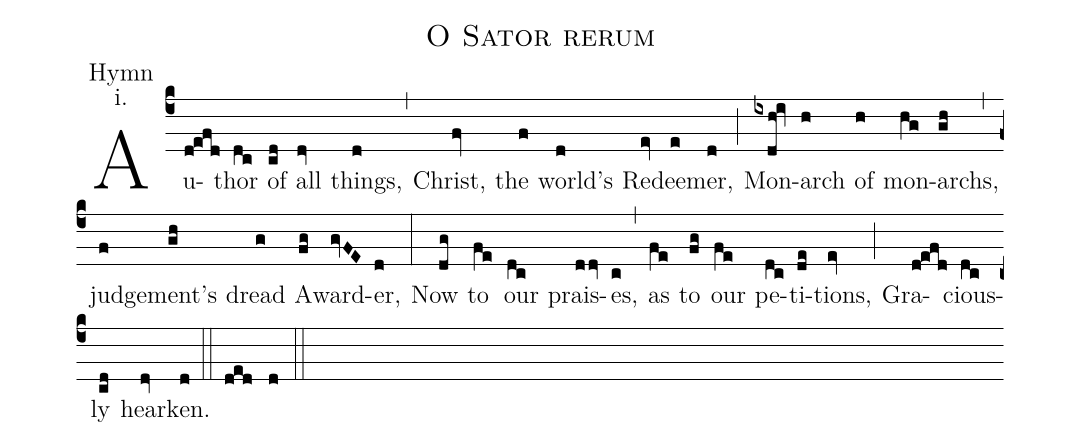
name: O Sator rerum;
annotation: Hymn;
annotation: i.;
mode: 1;
office-part: Office Hymn;
%%
(c4)Au(d!efd)thor(dc) of(cd) all(dv) things,(d) (,)
Christ,(fv) the(f) world’s(d) Re(ev)deem(e)er,(d) (;)
Mon(ixdh!iv)arch(h) of(h) mon(hg)archs,(gh) (,)
judge(f)ment’s(gh) dread(g) A(fg)ward(gvFE)er,(d) (:)
Now(dg) to(fe) our(dc) prais(d!/dv)es,(c) (,)
as(fe) to(fg) our(fe) pe(dc)ti(de)tions,(ev) (;)
Gra(d!efd)cious(dc)ly(cd) heark(dv)en.(d) (::) (ded) (d) (::)
